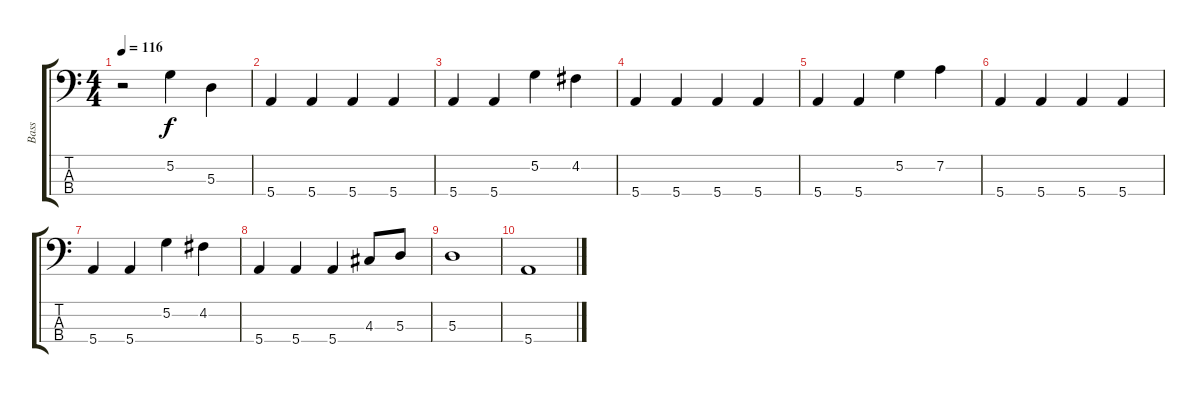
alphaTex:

\track ("Bass" "Bass") {instrument electricbasspick}
\staff {score tabs}
\tuning (G2 D2 A1 E1) {hide}
\ts (4 4)
\tempo 116
\clef f4
\ks c
r.2{dy f} 5.2.4 5.3.4 |
5.4.4 5.4.4 5.4.4 5.4.4 |
5.4.4 5.4.4 5.2.4 4.2.4 |
5.4.4 5.4.4 5.4.4 5.4.4 |
5.4.4 5.4.4 5.2.4 7.2.4 |
5.4.4 5.4.4 5.4.4 5.4.4 |
5.4.4 5.4.4 5.2.4 4.2.4 |
5.4.4 5.4.4 5.4.4 4.3.8 5.3.8 |
5.3.1 |
5.4.1
